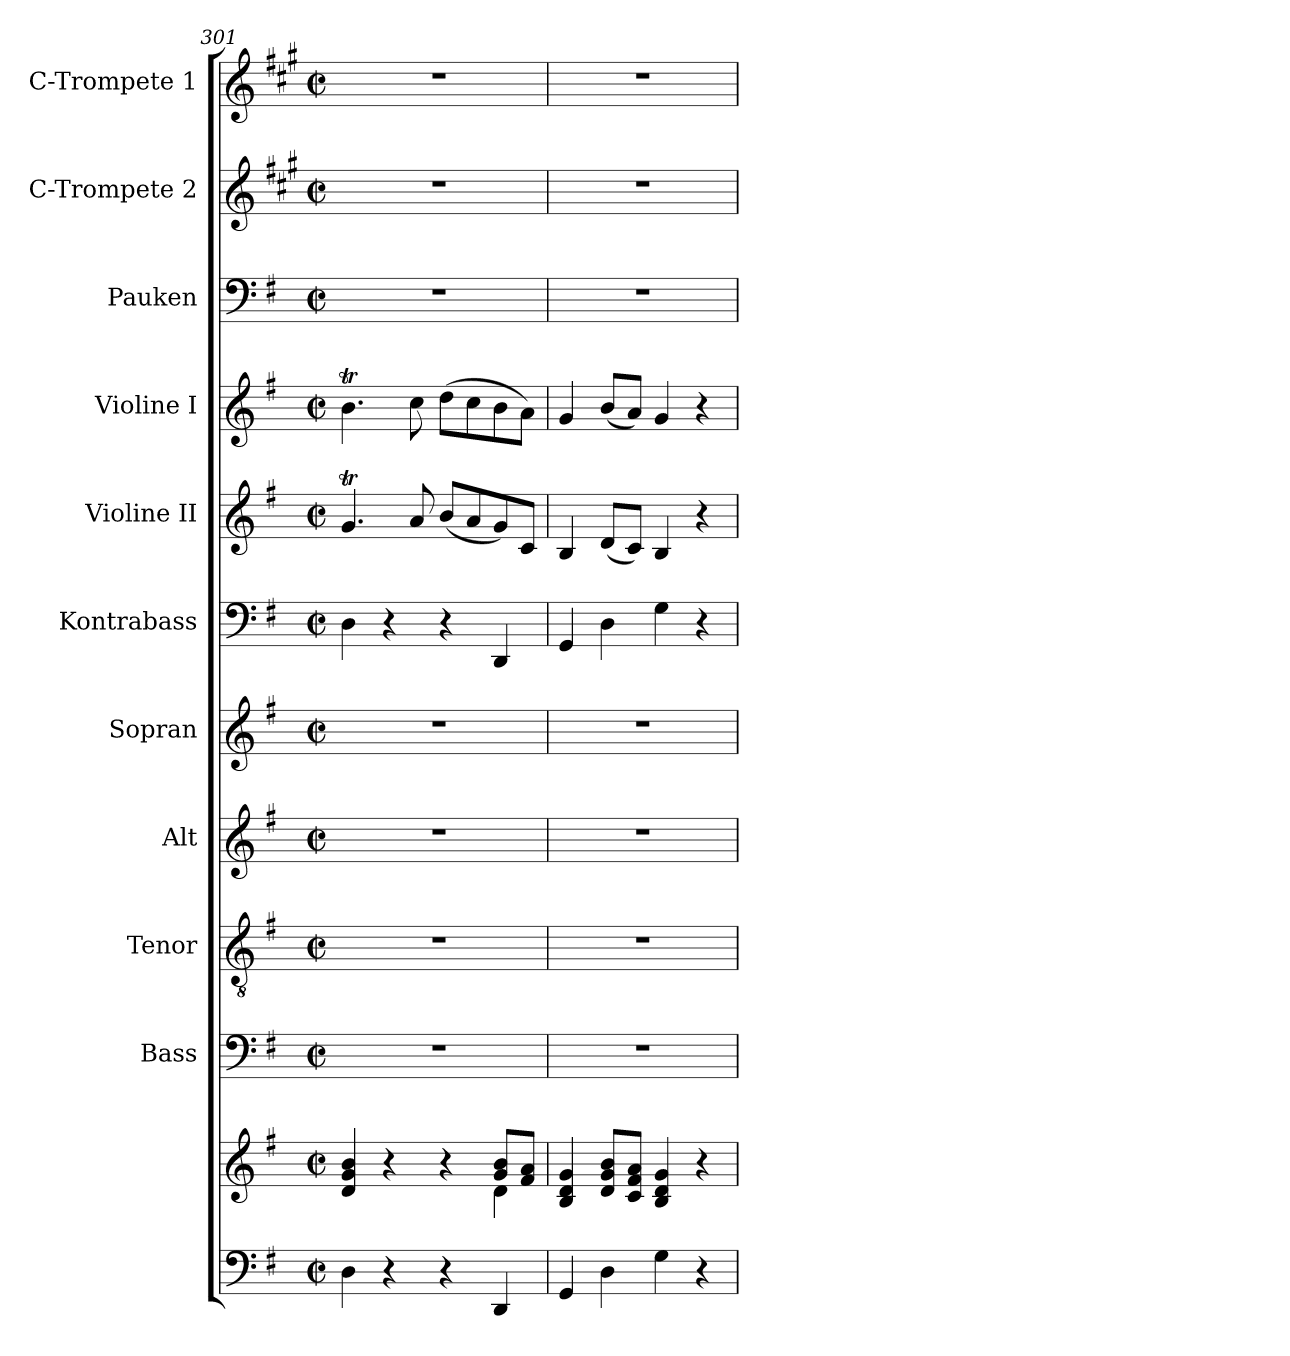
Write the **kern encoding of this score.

**kern	**kern	**kern	**kern	**kern	**kern	**kern	**kern	**kern	**kern	**kern	**kern
*part11	*part11	*part10	*part9	*part8	*part7	*part6	*part5	*part4	*part3	*part2	*part1
*staff12	*staff11	*staff10	*staff9	*staff8	*staff7	*staff6	*staff5	*staff4	*staff3	*staff2	*staff1
*	*	*I"Bass	*I"Tenor	*I"Alt	*I"Sopran	*I"Kontrabass	*I"Violine II	*I"Violine I	*I"Pauken	*I"C-Trompete 2	*I"C-Trompete 1
*	*	*I'B.	*I'T.	*I'A.	*I'S.	*I'Kb.	*I'Vl. II	*I'Vl. I	*I'Pk.	*I'C Trp. 2	*I'C Trp. 1
*clefF4	*clefG2	*clefF4	*clefGv2	*clefG2	*clefG2	*clefF4	*clefG2	*clefG2	*clefF4	*clefG2	*clefG2
*	*	*	*	*	*	*ITrd7c12	*	*	*	*ITrd1c2	*ITrd1c2
*k[f#]	*k[f#]	*k[f#]	*k[f#]	*k[f#]	*k[f#]	*k[f#]	*k[f#]	*k[f#]	*k[f#]	*k[f#]	*k[f#]
*G:	*G:	*G:	*G:	*G:	*G:	*G:	*G:	*G:	*G:	*G:	*G:
*M2/2	*M2/2	*M2/2	*M2/2	*M2/2	*M2/2	*M2/2	*M2/2	*M2/2	*M2/2	*M2/2	*M2/2
*met(c|)	*met(c|)	*met(c|)	*met(c|)	*met(c|)	*met(c|)	*met(c|)	*met(c|)	*met(c|)	*met(c|)	*met(c|)	*met(c|)
=301	=301	=301	=301	=301	=301	=301	=301	=301	=301	=301	=301
*	*^	*	*	*	*	*	*	*	*	*	*
4D\	4d/ 4g/ 4b/	2.ryy	1r	1r	1r	1r	4DD\	4.gT/	4.bt\	1r	1r	1r
4r	4r	.	.	.	.	.	4r	.	.	.	.	.
.	.	.	.	.	.	.	.	8a/	8cc\	.	.	.
4r	4r	.	.	.	.	.	4r	(<8b/L	(>8dd\L	.	.	.
.	.	.	.	.	.	.	.	8a/	8cc\	.	.	.
4DD/	8g/ 8b/L	4d\	.	.	.	.	4DDD/	8g/)	8b\	.	.	.
.	8f#/ 8a/J	.	.	.	.	.	.	8c/J	8a\J)	.	.	.
*	*v	*v	*	*	*	*	*	*	*	*	*	*
=302	=302	=302	=302	=302	=302	=302	=302	=302	=302	=302	=302
4GG/	4B/ 4d/ 4g/	1r	1r	1r	1r	4GGG/	4B/	4g/	1r	1r	1r
4D\	8d/ 8g/ 8b/L	.	.	.	.	4DD\	(<8d/L	(<8b/L	.	.	.
.	8c/ 8f#/ 8a/J	.	.	.	.	.	8c/J)	8a/J)	.	.	.
4G\	4B/ 4d/ 4g/	.	.	.	.	4GG\	4B/	4g/	.	.	.
4r	4r	.	.	.	.	4r	4r	4r	.	.	.
=	=	=	=	=	=	=	=	=	=	=	=
*-	*-	*-	*-	*-	*-	*-	*-	*-	*-	*-	*-
